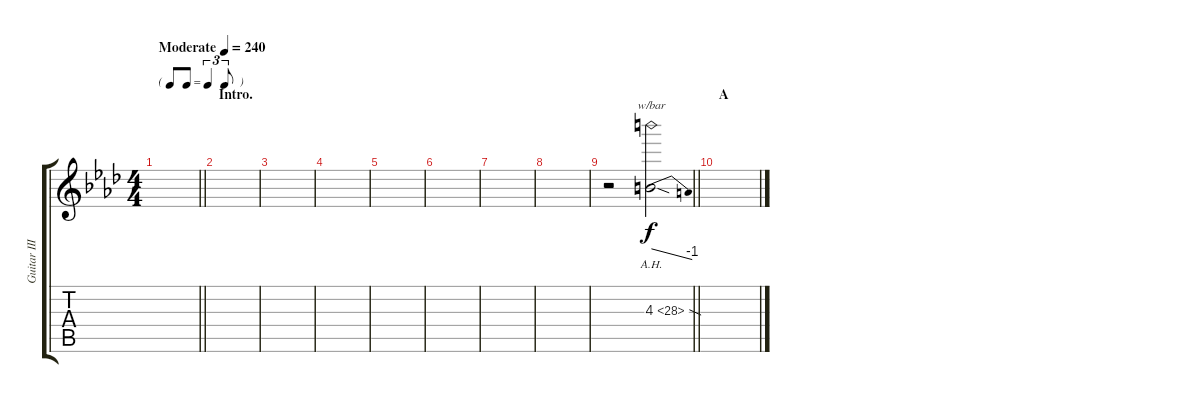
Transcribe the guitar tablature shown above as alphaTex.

\track ("Guitar III (Nakano Azusa)" "Guitar III") {instrument distortionguitar}
\staff {score tabs}
\tuning (E4 B3 G3 D3 A2 E2) {hide}
\ts (4 4)
\tf triplet8th
\tempo (240 "Moderate")
\clef g2
\barLineRight lightlight
\ks ab
|
\section ("" "Intro.")
|
|
|
|
|
|
|
\barLineRight lightlight
r.2 4.3{ah 24 sod}.2{tbe (dive default 0 0 60 -4)} |
\section ("" "A")
